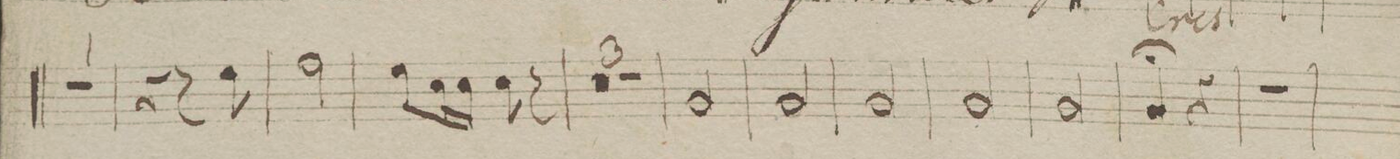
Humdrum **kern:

**kern	**dynam
*I"Corno 1mo in F.	*
*clefG2	*
*k[b-e-a-]	*
*M2/4	*
2r	.
=6	=6
4r	.
8r	.
*8\right	*
8g\	.
=7	=7
2a-\	.
=8	=8
8g\L	.
*16\right	*
16e-\L	.
16e-\JJ	.
8e-\	.
8r	.
=9	=9
1r	.
=10	=10
=11	=11
2r	.
=12	=12
2B-/	.
=13	=13
2B-/	.
=14	=14
2B-/	.
=15	=15
2B-/	.
=16	=16
2B-/	.
=17	=17
4B-;/	.
4r	.
=18	=18
2r	.
=19	=19
*-	*-
